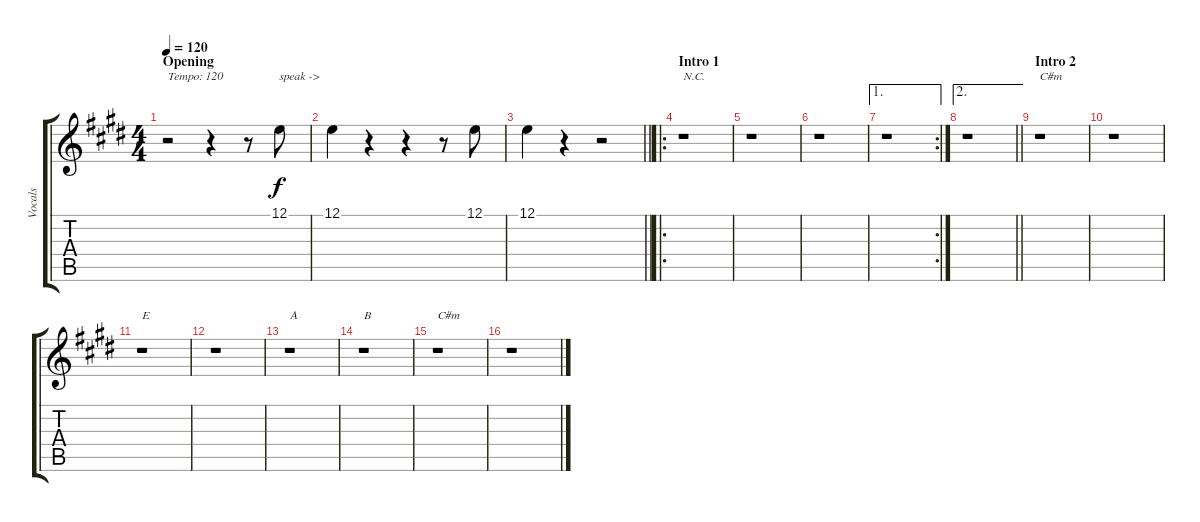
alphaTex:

\track ("Vocals" "Vocals") {instrument trumpet}
\staff {score tabs}
\tuning (E4 B3 G3 D3 A2 E2) {hide}
\ts (4 4)
\section ("" "Opening")
\tempo 120
\clef g2
\ks e
r.2{txt "Tempo: 120" dy f instrument trumpet} r.4 r.8 12.1.8{txt "speak ->"} |
12.1.4 r.4 r.4 r.8 12.1.8 |
\barLineRight lightlight
12.1.4 r.4 r.2 |
\ro
\section ("" "Intro 1")
r.1{txt "N.C."} |
r.1 |
r.1 |
\ae 1
\rc 2
r.1 |
\ae 2
\barLineRight lightlight
r.1 |
\section ("" "Intro 2")
r.1{txt "C#m"} |
r.1 |
r.1{txt "E"} |
r.1 |
r.1{txt "A"} |
r.1{txt "B"} |
r.1{txt "C#m"} |
r.1
